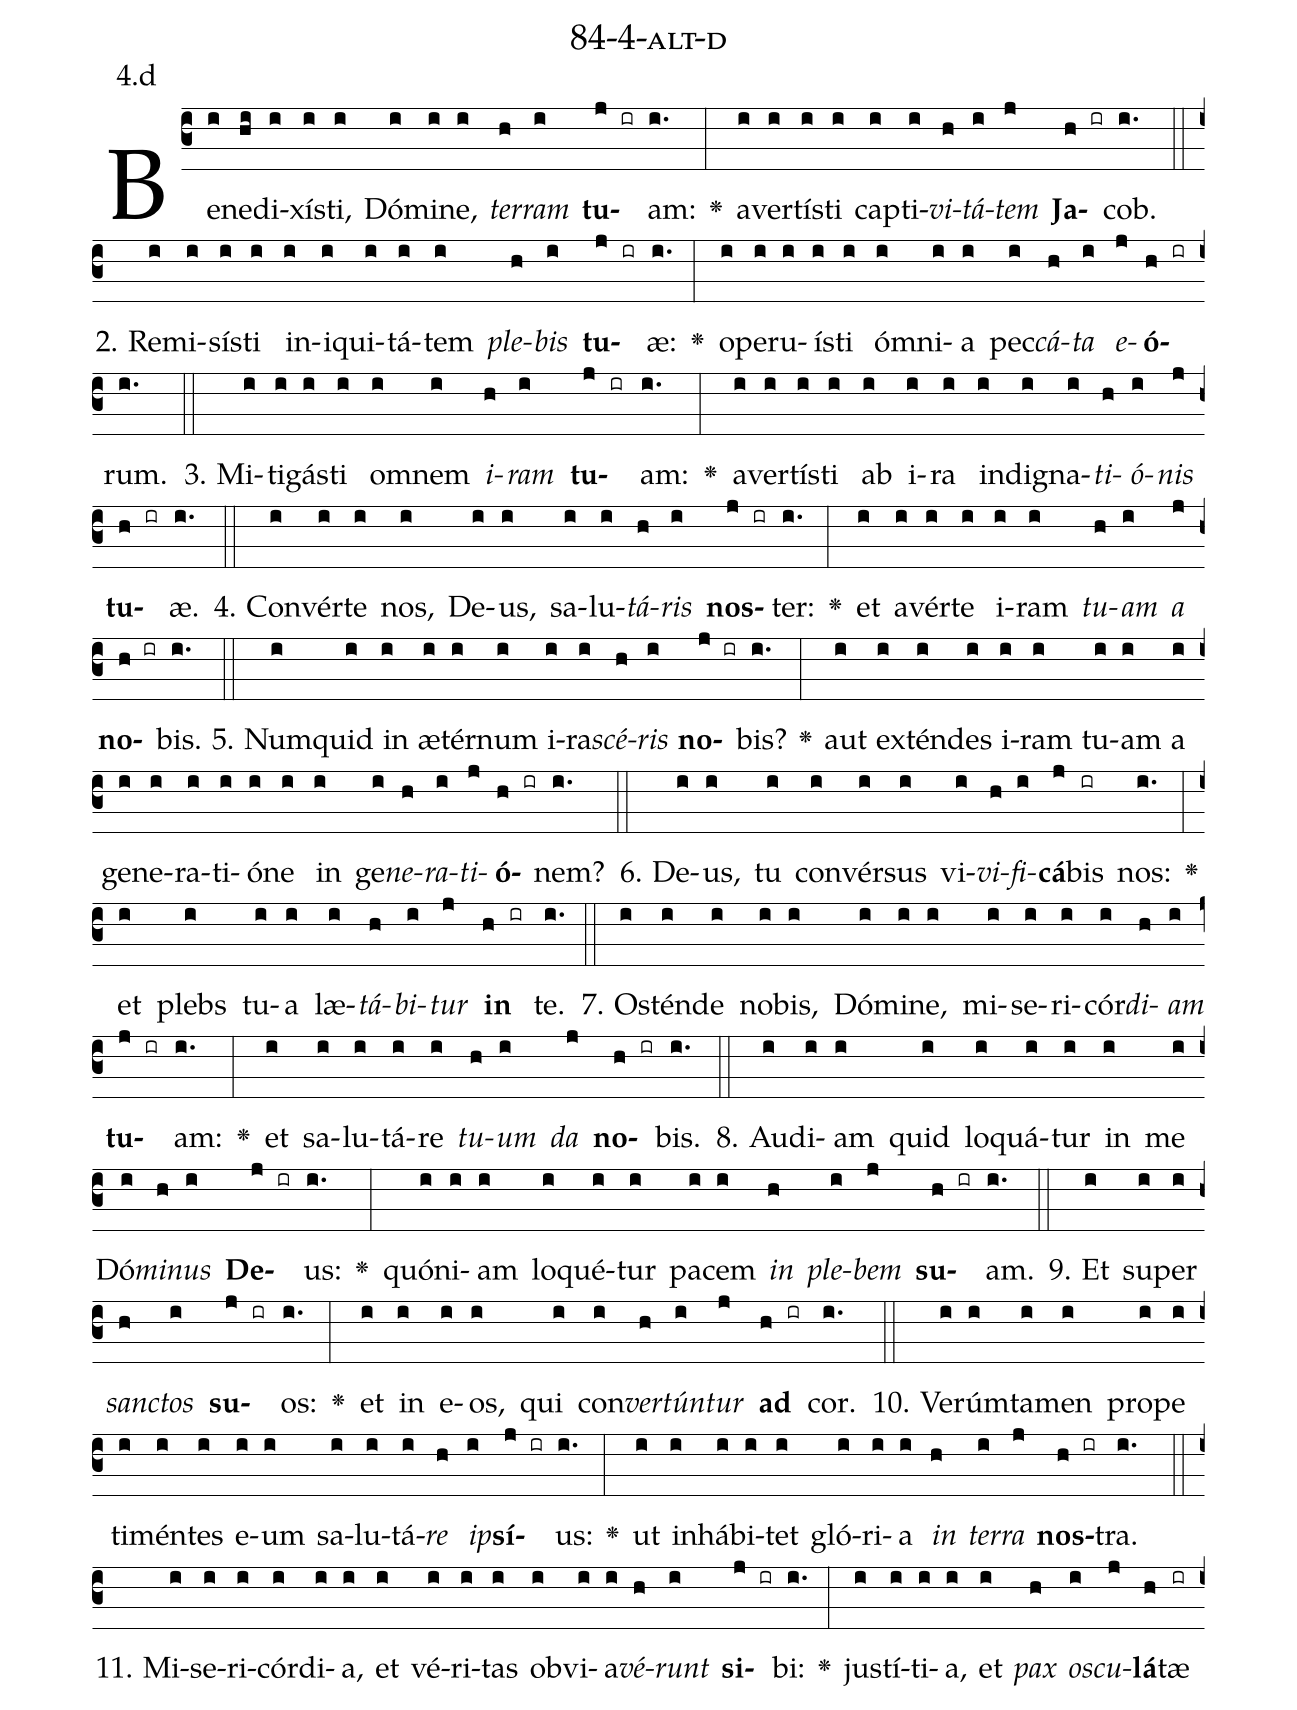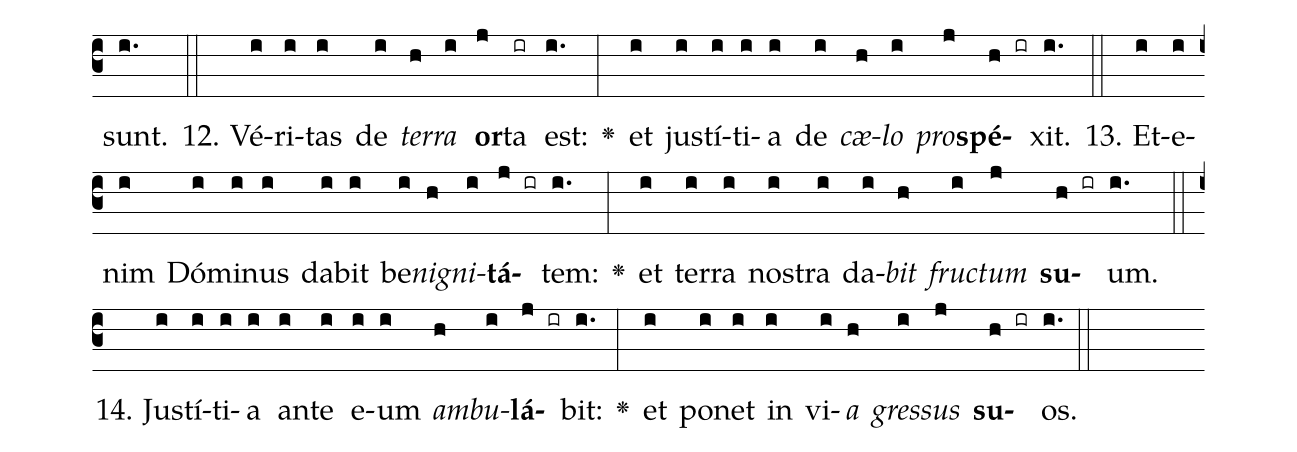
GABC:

name: 84-4-alt-d;
annotation: 4.d;
%%
(c3)Be(i)ne(hi)di(i)xís(i)ti,(i) Dó(i)mi(i)ne,(i) <i>ter</i>(h)<i>ram</i>(i) <b>tu</b>(j ir)am:(i.) <v>\greheightstar</v>(:) a(i)ver(i)tís(i)ti(i) cap(i)ti(i)<i>vi</i>(h)<i>tá</i>(i)<i>tem</i>(j) <b>Ja</b>(h ir)cob.(i.) (::)
2. Re(i)mi(i)sís(i)ti(i) in(i)i(i)qui(i)tá(i)tem(i) <i>ple</i>(h)<i>bis</i>(i) <b>tu</b>(j ir)æ:(i.) <v>\greheightstar</v>(:) o(i)pe(i)ru(i)ís(i)ti(i) óm(i)ni(i)a(i) pec(i)<i>cá</i>(h)<i>ta</i>(i) <i>e</i>(j)<b>ó</b>(h ir)rum.(i.) (::)
3. Mi(i)ti(i)gás(i)ti(i) om(i)nem(i) <i>i</i>(h)<i>ram</i>(i) <b>tu</b>(j ir)am:(i.) <v>\greheightstar</v>(:) a(i)ver(i)tís(i)ti(i) ab(i) i(i)ra(i) in(i)di(i)gna(i)<i>ti</i>(h)<i>ó</i>(i)<i>nis</i>(j) <b>tu</b>(h ir)æ.(i.) (::)
4. Con(i)vér(i)te(i) nos,(i) De(i)us,(i) sa(i)lu(i)<i>tá</i>(h)<i>ris</i>(i) <b>nos</b>(j ir)ter:(i.) <v>\greheightstar</v>(:) et(i) a(i)vér(i)te(i) i(i)ram(i) <i>tu</i>(h)<i>am</i>(i) <i>a</i>(j) <b>no</b>(h ir)bis.(i.) (::)
5. Num(i)quid(i) in(i) æ(i)tér(i)num(i) i(i)ra(i)<i>scé</i>(h)<i>ris</i>(i) <b>no</b>(j ir)bis?(i.) <v>\greheightstar</v>(:) aut(i) ex(i)tén(i)des(i) i(i)ram(i) tu(i)am(i) a(i) ge(i)ne(i)ra(i)ti(i)ó(i)ne(i) in(i) ge(i)<i>ne</i>(h)<i>ra</i>(i)<i>ti</i>(j)<b>ó</b>(h ir)nem?(i.) (::)
6. De(i)us,(i) tu(i) con(i)vér(i)sus(i) vi(i)<i>vi</i>(h)<i>fi</i>(i)<b>cá</b>(j)bis(ir) nos:(i.) <v>\greheightstar</v>(:) et(i) plebs(i) tu(i)a(i) læ(i)<i>tá</i>(h)<i>bi</i>(i)<i>tur</i>(j) <b>in</b>(h ir) te.(i.) (::)
7. Os(i)tén(i)de(i) no(i)bis,(i) Dó(i)mi(i)ne,(i) mi(i)se(i)ri(i)cór(i)<i>di</i>(h)<i>am</i>(i) <b>tu</b>(j ir)am:(i.) <v>\greheightstar</v>(:) et(i) sa(i)lu(i)tá(i)re(i) <i>tu</i>(h)<i>um</i>(i) <i>da</i>(j) <b>no</b>(h ir)bis.(i.) (::)
8. Au(i)di(i)am(i) quid(i) lo(i)quá(i)tur(i) in(i) me(i) Dó(i)<i>mi</i>(h)<i>nus</i>(i) <b>De</b>(j ir)us:(i.) <v>\greheightstar</v>(:) quón(i)i(i)am(i) lo(i)qué(i)tur(i) pa(i)cem(i) <i>in</i>(h) <i>ple</i>(i)<i>bem</i>(j) <b>su</b>(h ir)am.(i.) (::)
9. Et(i) su(i)per(i) <i>sanc</i>(h)<i>tos</i>(i) <b>su</b>(j ir)os:(i.) <v>\greheightstar</v>(:) et(i) in(i) e(i)os,(i) qui(i) con(i)<i>ver</i>(h)<i>tún</i>(i)<i>tur</i>(j) <b>ad</b>(h ir) cor.(i.) (::)
10. Ve(i)rúm(i)ta(i)men(i) pro(i)pe(i) ti(i)mén(i)tes(i) e(i)um(i) sa(i)lu(i)tá(i)<i>re</i>(h) <i>ip</i>(i)<b>sí</b>(j ir)us:(i.) <v>\greheightstar</v>(:) ut(i) in(i)há(i)bi(i)tet(i) gló(i)ri(i)a(i) <i>in</i>(h) <i>ter</i>(i)<i>ra</i>(j) <b>nos</b>(h ir)tra.(i.) (::)
11. Mi(i)se(i)ri(i)cór(i)di(i)a,(i) et(i) vé(i)ri(i)tas(i) ob(i)vi(i)a(i)<i>vé</i>(h)<i>runt</i>(i) <b>si</b>(j ir)bi:(i.) <v>\greheightstar</v>(:) jus(i)tí(i)ti(i)a,(i) et(i) <i>pax</i>(h) <i>os</i>(i)<i>cu</i>(j)<b>lá</b>(h)tæ(ir) sunt.(i.) (::)
12. Vé(i)ri(i)tas(i) de(i) <i>ter</i>(h)<i>ra</i>(i) <b>or</b>(j)ta(ir) est:(i.) <v>\greheightstar</v>(:) et(i) jus(i)tí(i)ti(i)a(i) de(i) <i>cæ</i>(h)<i>lo</i>(i) <i>pro</i>(j)<b>spé</b>(h ir)xit.(i.) (::)
13. Et(i)e(i)nim(i) Dó(i)mi(i)nus(i) da(i)bit(i) be(i)<i>ni</i>(h)<i>gni</i>(i)<b>tá</b>(j ir)tem:(i.) <v>\greheightstar</v>(:) et(i) ter(i)ra(i) nos(i)tra(i) da(i)<i>bit</i>(h) <i>fruc</i>(i)<i>tum</i>(j) <b>su</b>(h ir)um.(i.) (::)
14. Jus(i)tí(i)ti(i)a(i) an(i)te(i) e(i)um(i) <i>am</i>(h)<i>bu</i>(i)<b>lá</b>(j ir)bit:(i.) <v>\greheightstar</v>(:) et(i) po(i)net(i) in(i) vi(i)<i>a</i>(h) <i>gres</i>(i)<i>sus</i>(j) <b>su</b>(h ir)os.(i.) (::)
